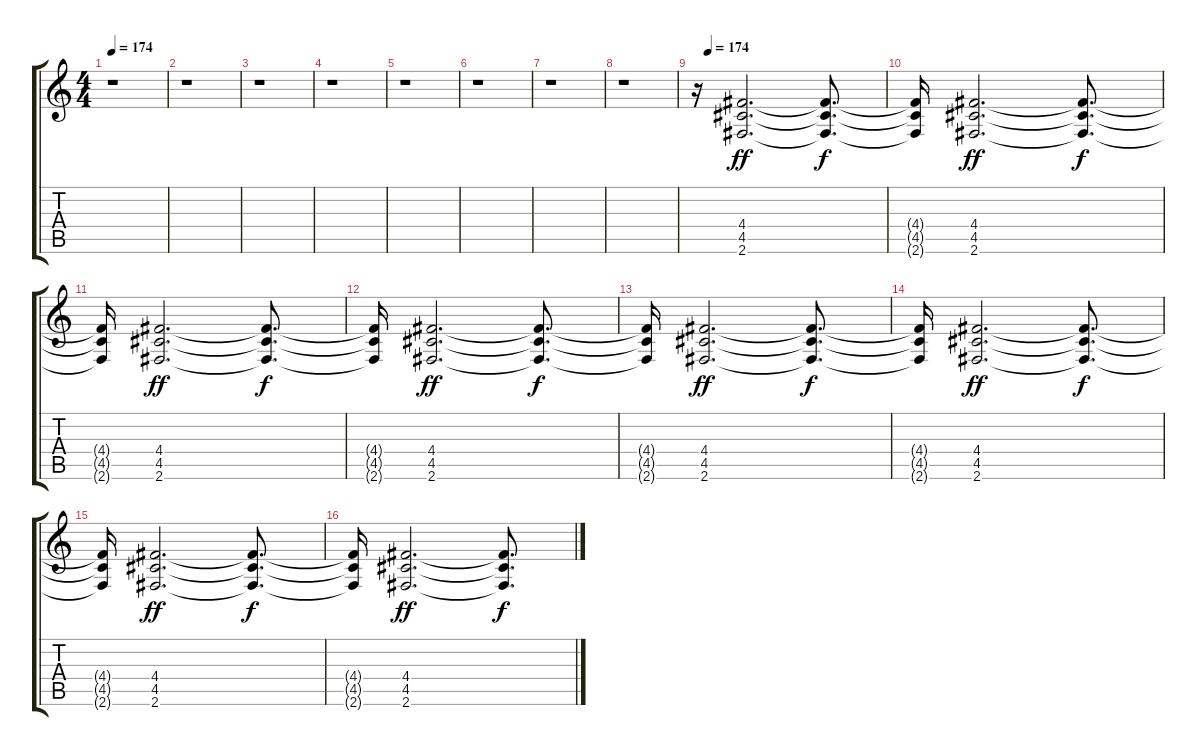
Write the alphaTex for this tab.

\track "" {instrument distortionguitar}
\staff {score tabs}
\tuning (E4 B3 G3 D3 A2 E2) {hide}
\ts (4 4)
\tempo 174
\clef g2
\ks c
r.1{dy f} |
r.1 |
r.1 |
r.1 |
r.1 |
r.1 |
r.1 |
r.1 |
\tempo (174 0.0625)
r.16 (4.4 4.5 2.6).2{d dy ff} (4.4{t} 4.5{t} 2.6{t}).8{d dy f} |
(4.4{t} 4.5{t} 2.6{t}).16 (4.4 4.5 2.6).2{d dy ff} (4.4{t} 4.5{t} 2.6{t}).8{d dy f} |
(4.4{t} 4.5{t} 2.6{t}).16 (4.4 4.5 2.6).2{d dy ff} (4.4{t} 4.5{t} 2.6{t}).8{d dy f} |
(4.4{t} 4.5{t} 2.6{t}).16 (4.4 4.5 2.6).2{d dy ff} (4.4{t} 4.5{t} 2.6{t}).8{d dy f} |
(4.4{t} 4.5{t} 2.6{t}).16 (4.4 4.5 2.6).2{d dy ff} (4.4{t} 4.5{t} 2.6{t}).8{d dy f} |
(4.4{t} 4.5{t} 2.6{t}).16 (4.4 4.5 2.6).2{d dy ff} (4.4{t} 4.5{t} 2.6{t}).8{d dy f} |
(4.4{t} 4.5{t} 2.6{t}).16 (4.4 4.5 2.6).2{d dy ff} (4.4{t} 4.5{t} 2.6{t}).8{d dy f} |
(4.4{t} 4.5{t} 2.6{t}).16 (4.4 4.5 2.6).2{d dy ff} (4.4{t} 4.5{t} 2.6{t}).8{d dy f}
